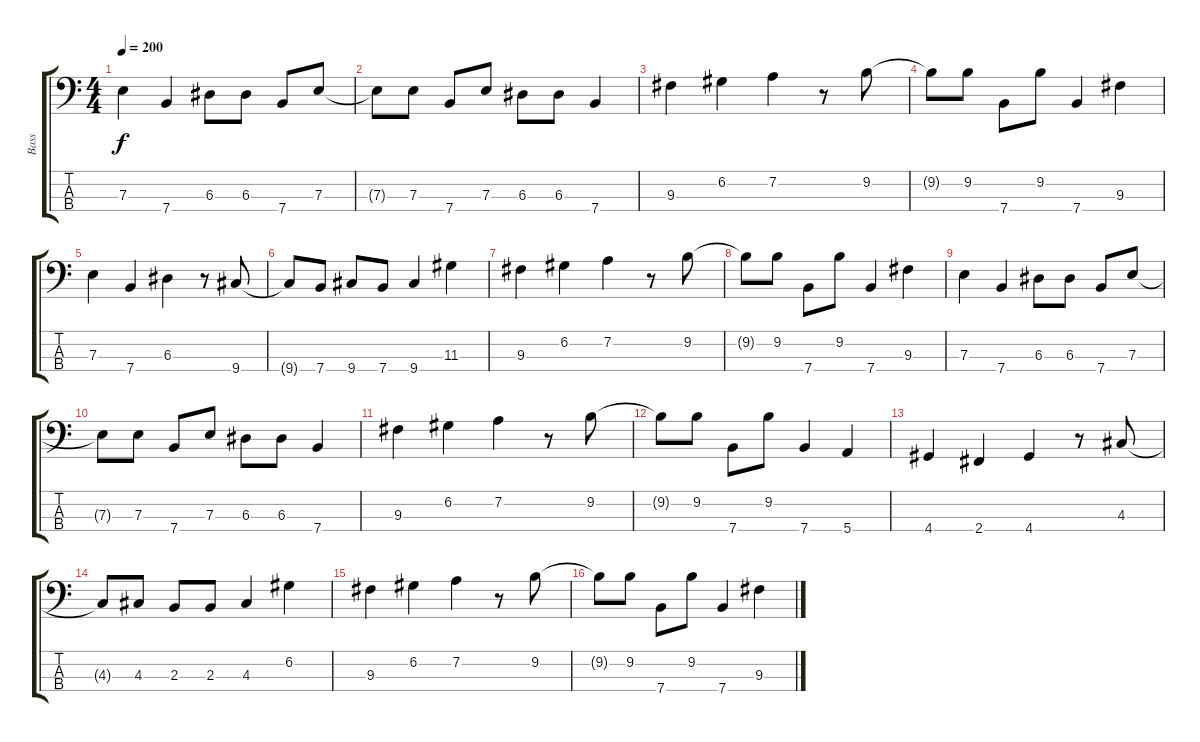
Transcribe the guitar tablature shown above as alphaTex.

\track ("Bass" "Bass") {instrument electricbassfinger}
\staff {score tabs}
\tuning (G2 D2 A1 E1) {hide}
\ts (4 4)
\tempo 200
\clef f4
\ks c
7.3.4{dy f} 7.4.4 6.3.8 6.3.8 7.4.8 7.3.8 |
7.3{t}.8 7.3.8 7.4.8 7.3.8 6.3.8 6.3.8 7.4.4 |
9.3.4 6.2.4 7.2.4 r.8 9.2.8 |
9.2{t}.8 9.2.8 7.4.8 9.2.8 7.4.4 9.3.4 |
7.3.4 7.4.4 6.3.4 r.8 9.4.8 |
9.4{t}.8 7.4.8 9.4.8 7.4.8 9.4.4 11.3.4 |
9.3.4 6.2.4 7.2.4 r.8 9.2.8 |
9.2{t}.8 9.2.8 7.4.8 9.2.8 7.4.4 9.3.4 |
7.3.4 7.4.4 6.3.8 6.3.8 7.4.8 7.3.8 |
7.3{t}.8 7.3.8 7.4.8 7.3.8 6.3.8 6.3.8 7.4.4 |
9.3.4 6.2.4 7.2.4 r.8 9.2.8 |
9.2{t}.8 9.2.8 7.4.8 9.2.8 7.4.4 5.4.4 |
4.4.4 2.4.4 4.4.4 r.8 4.3.8 |
4.3{t}.8 4.3.8 2.3.8 2.3.8 4.3.4 6.2.4 |
9.3.4 6.2.4 7.2.4 r.8 9.2.8 |
9.2{t}.8 9.2.8 7.4.8 9.2.8 7.4.4 9.3.4
